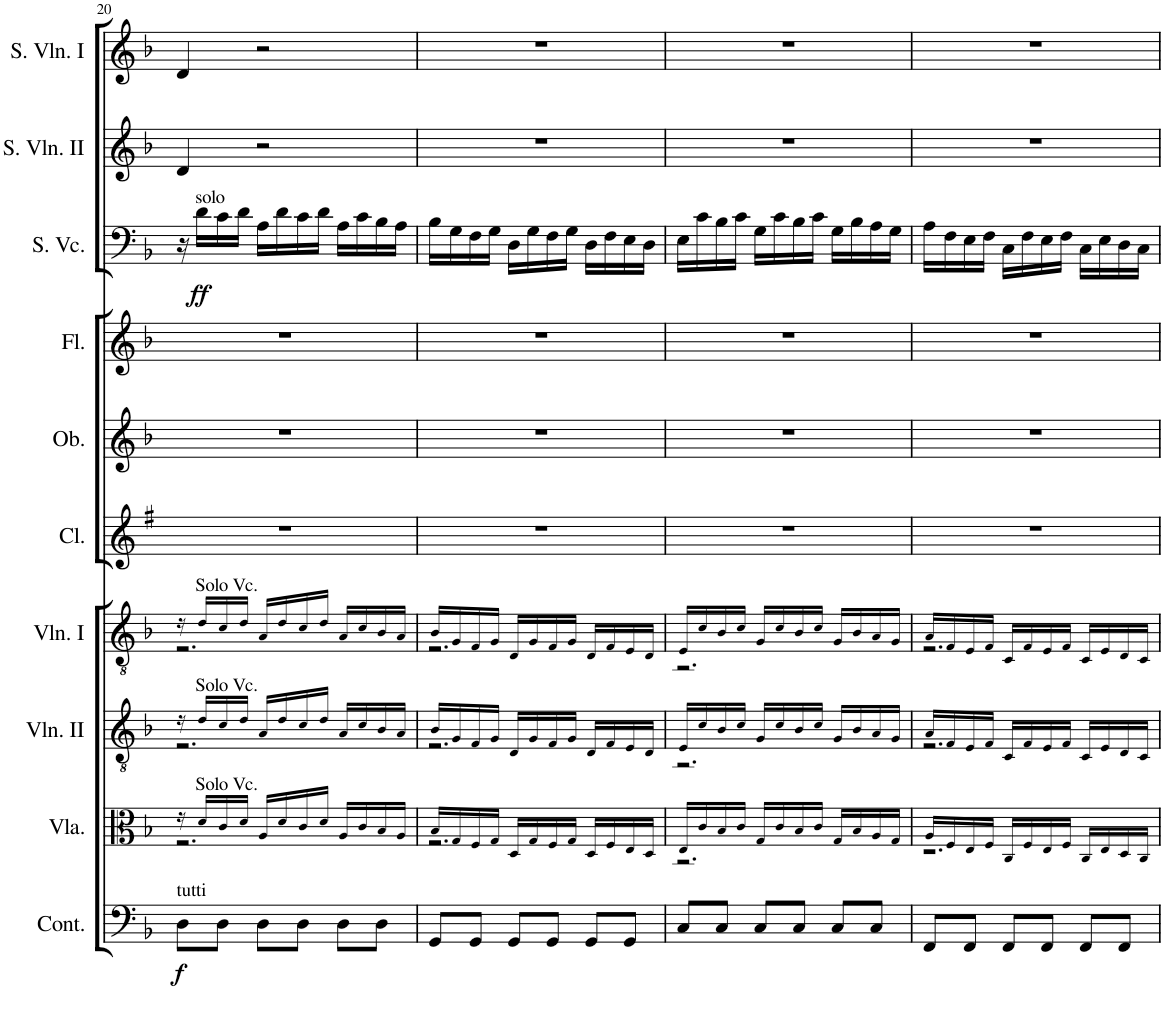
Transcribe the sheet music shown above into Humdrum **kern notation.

**kern	**dynam	**kern	**kern	**kern	**kern	**kern	**kern	**kern	**dynam	**kern	**kern
*part10	*part10	*part9	*part8	*part7	*part6	*part5	*part4	*part3	*part3	*part2	*part1
*staff10	*staff10	*staff9	*staff8	*staff7	*staff6	*staff5	*staff4	*staff3	*staff3	*staff2	*staff1
*I"Continuo	*	*I"Viola	*I"Violin II	*I"Violin I	*I"Clarinet	*I"Oboe	*I"Flute	*I"Solo Violoncello	*	*I"Solo Violin II	*I"Solo Violin I
*I'Cont.	*	*I'Vla.	*I'Vln. II	*I'Vln. I	*I'Cl.	*I'Ob.	*I'Fl.	*I'S. Vc.	*	*I'S. Vln. II	*I'S. Vln. I
!!LO:PB:g=z
*clefF4	*	*clefC3	*clefGv2	*clefGv2	*clefG2	*clefG2	*clefG2	*clefF4	*	*clefG2	*clefG2
*	*	*	*	*	*Trd1c2	*	*	*	*	*	*
*k[b-]	*	*k[b-]	*k[b-]	*k[b-]	*k[f#]	*k[b-]	*k[b-]	*k[b-]	*	*k[b-]	*k[b-]
*M3/4	*	*M3/4	*M3/4	*M3/4	*M3/4	*M3/4	*M3/4	*M3/4	*	*M3/4	*M3/4
=20	=20	=20	=20	=20	=20	=20	=20	=20	=20	=20	=20
*	*	*^	*^	*^	*	*	*	*	*	*	*
!LO:TX:a:t=tutti	!	!	!	!	!	!	!	!	!	!	!	!	!	!
!	!LO:DY:b	!	!	!	!	!	!	!	!	!	!	!	!	!
8D\L	f	16r	2.r	16r	2.r	16r	2.r	2.r	2.r	2.r	16r	.	4d/	4d/
!	!	!	!	!	!	!	!	!	!	!	!LO:TX:a:t=solo	!	!	!
!	!	!	!	!	!	!LO:TX:a:t=Solo Vc.	!	!	!	!	!	!	!	!
!	!	!	!	!LO:TX:a:t=Solo Vc.	!	!	!	!	!	!	!	!	!	!
!	!	!LO:TX:a:t=Solo Vc.	!	!	!	!	!	!	!	!	!	!	!	!
!	!	!	!	!	!	!	!	!	!	!	!	!LO:DY:b	!	!
.	.	16d/LL	.	16d/LL	.	16d/LL	.	.	.	.	16d\LL	ff	.	.
8D\J	.	16c/	.	16c/	.	16c/	.	.	.	.	16c\	.	.	.
.	.	16d/JJ	.	16d/JJ	.	16d/JJ	.	.	.	.	16d\JJ	.	.	.
8D\L	.	16A/LL	.	16A/LL	.	16A/LL	.	.	.	.	16A\LL	.	2r	2r
.	.	16d/	.	16d/	.	16d/	.	.	.	.	16d\	.	.	.
8D\J	.	16c/	.	16c/	.	16c/	.	.	.	.	16c\	.	.	.
.	.	16d/JJ	.	16d/JJ	.	16d/JJ	.	.	.	.	16d\JJ	.	.	.
8D\L	.	16A/LL	.	16A/LL	.	16A/LL	.	.	.	.	16A\LL	.	.	.
.	.	16c/	.	16c/	.	16c/	.	.	.	.	16c\	.	.	.
8D\J	.	16B-/	.	16B-/	.	16B-/	.	.	.	.	16B-\	.	.	.
.	.	16A/JJ	.	16A/JJ	.	16A/JJ	.	.	.	.	16A\JJ	.	.	.
=21	=21	=21	=21	=21	=21	=21	=21	=21	=21	=21	=21	=21	=21	=21
8GG/L	.	16B-/LL	2.r	16B-/LL	2.r	16B-/LL	2.r	2.r	2.r	2.r	16B-\LL	.	2.r	2.r
.	.	16G/	.	16G/	.	16G/	.	.	.	.	16G\	.	.	.
8GG/J	.	16F/	.	16F/	.	16F/	.	.	.	.	16F\	.	.	.
.	.	16G/JJ	.	16G/JJ	.	16G/JJ	.	.	.	.	16G\JJ	.	.	.
8GG/L	.	16D/LL	.	16D/LL	.	16D/LL	.	.	.	.	16D\LL	.	.	.
.	.	16G/	.	16G/	.	16G/	.	.	.	.	16G\	.	.	.
8GG/J	.	16F/	.	16F/	.	16F/	.	.	.	.	16F\	.	.	.
.	.	16G/JJ	.	16G/JJ	.	16G/JJ	.	.	.	.	16G\JJ	.	.	.
8GG/L	.	16D/LL	.	16D/LL	.	16D/LL	.	.	.	.	16D\LL	.	.	.
.	.	16F/	.	16F/	.	16F/	.	.	.	.	16F\	.	.	.
8GG/J	.	16E/	.	16E/	.	16E/	.	.	.	.	16E\	.	.	.
.	.	16D/JJ	.	16D/JJ	.	16D/JJ	.	.	.	.	16D\JJ	.	.	.
=22	=22	=22	=22	=22	=22	=22	=22	=22	=22	=22	=22	=22	=22	=22
8C/L	.	16E/LL	2.r	16E/LL	2.r	16E/LL	2.r	2.r	2.r	2.r	16E\LL	.	2.r	2.r
.	.	16c/	.	16c/	.	16c/	.	.	.	.	16c\	.	.	.
8C/J	.	16B-/	.	16B-/	.	16B-/	.	.	.	.	16B-\	.	.	.
.	.	16c/JJ	.	16c/JJ	.	16c/JJ	.	.	.	.	16c\JJ	.	.	.
8C/L	.	16G/LL	.	16G/LL	.	16G/LL	.	.	.	.	16G\LL	.	.	.
.	.	16c/	.	16c/	.	16c/	.	.	.	.	16c\	.	.	.
8C/J	.	16B-/	.	16B-/	.	16B-/	.	.	.	.	16B-\	.	.	.
.	.	16c/JJ	.	16c/JJ	.	16c/JJ	.	.	.	.	16c\JJ	.	.	.
8C/L	.	16G/LL	.	16G/LL	.	16G/LL	.	.	.	.	16G\LL	.	.	.
.	.	16B-/	.	16B-/	.	16B-/	.	.	.	.	16B-\	.	.	.
8C/J	.	16A/	.	16A/	.	16A/	.	.	.	.	16A\	.	.	.
.	.	16G/JJ	.	16G/JJ	.	16G/JJ	.	.	.	.	16G\JJ	.	.	.
=23	=23	=23	=23	=23	=23	=23	=23	=23	=23	=23	=23	=23	=23	=23
8FF/L	.	16A/LL	2.r	16A/LL	2.r	16A/LL	2.r	2.r	2.r	2.r	16A\LL	.	2.r	2.r
.	.	16F/	.	16F/	.	16F/	.	.	.	.	16F\	.	.	.
8FF/J	.	16E/	.	16E/	.	16E/	.	.	.	.	16E\	.	.	.
.	.	16F/JJ	.	16F/JJ	.	16F/JJ	.	.	.	.	16F\JJ	.	.	.
8FF/L	.	16C/LL	.	16C/LL	.	16C/LL	.	.	.	.	16C\LL	.	.	.
.	.	16F/	.	16F/	.	16F/	.	.	.	.	16F\	.	.	.
8FF/J	.	16E/	.	16E/	.	16E/	.	.	.	.	16E\	.	.	.
.	.	16F/JJ	.	16F/JJ	.	16F/JJ	.	.	.	.	16F\JJ	.	.	.
8FF/L	.	16C/LL	.	16C/LL	.	16C/LL	.	.	.	.	16C\LL	.	.	.
.	.	16E/	.	16E/	.	16E/	.	.	.	.	16E\	.	.	.
8FF/J	.	16D/	.	16D/	.	16D/	.	.	.	.	16D\	.	.	.
.	.	16C/JJ	.	16C/JJ	.	16C/JJ	.	.	.	.	16C\JJ	.	.	.
*	*	*v	*v	*	*	*v	*v	*	*	*	*	*	*	*
*	*	*	*v	*v	*	*	*	*	*	*	*	*
=	=	=	=	=	=	=	=	=	=	=	=
*-	*-	*-	*-	*-	*-	*-	*-	*-	*-	*-	*-
